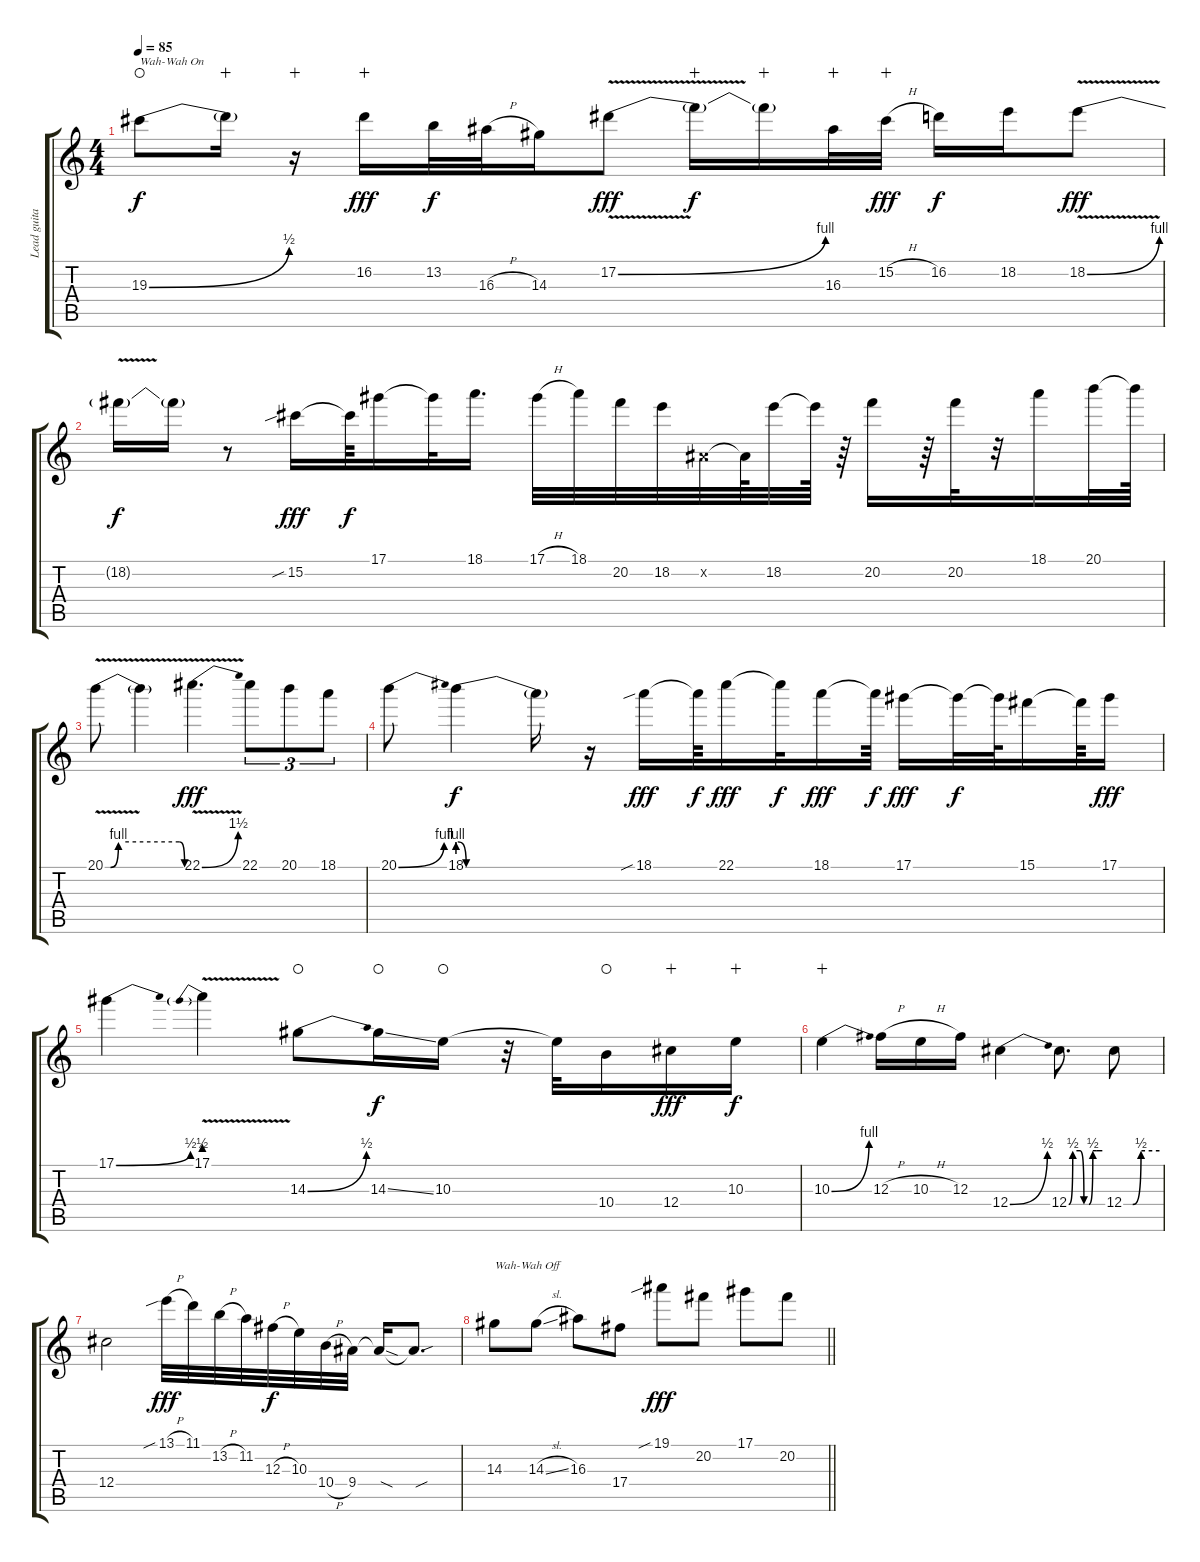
\track ("Lead guitar" "Lead guita") {instrument distortionguitar}
\staff {score tabs}
\tuning (Eb4 Bb3 Gb3 Db3 Ab2 Eb2) {hide}
\ts (4 4)
\tempo 85
\clef g2
\ks c
19.3{be (bend 0 0 60 2)}.8{txt "Wah-Wah On" dy f instrument bassoon waho} 19.3{t}.16{wahc} r.16{wahc} 16.2.16{dy fff wahc} 13.2.32{dy f} 16.3{h}.32 14.3.16 17.2{be (bend 0 0 60 4) v}.8{dy fff} 17.2{t}.16{dy f wahc} 17.2{t}.16{wahc} 16.3.32{wahc} 15.2{h}.32{dy fff wahc} 16.2.16{dy f} 18.2.16 18.2{be (bend 0 0 60 4) v}.8{dy fff} |
18.2{t}.16{dy f} 18.2{t}.16 r.8 15.2{sib}.16{dy fff} 15.2{t}.64{dy f} 17.1.16 17.1{t}.32 18.1.16{d} 17.1{h}.32 18.1.32 20.2.32 18.2.32 0.2{x}.32 0.2{t}.64 18.2.32 18.2{t}.64 r.64 20.2.16 r.64 20.2.32 r.32 18.1.16 20.1.32 20.1{t}.64 |
20.1{be (custom 0 0 4 0 10 4 56 4 60 0) v}.8 20.1{t}.4 22.1{be (bend 0 0 60 6) v}.4{d dy fff} 22.1.8{tu (3 2)} 20.1.8{tu (3 2)} 18.1.8{tu (3 2)} |
20.1{be (bend 0 0 60 4)}.8 18.1{be (custom 0 4 4 0 6 0 9 0 15 0 30 0 60 0)}.4{dy f} 18.1{t}.16 r.16 18.1{sib}.16{dy fff} 18.1{t}.64{dy f} 22.1.16{dy fff} 22.1{t}.32{dy f} 18.1.16{dy fff} 18.1{t}.64{dy f} 17.1.16{dy fff} 17.1{t}.32{dy f} 17.1{t}.64 15.1.16 15.1{t}.64 17.1.16{dy fff} |
17.1{be (bend 0 0 60 2)}.4 17.1{be (prebend 0 2 60 2) v}.4 14.3{be (bend 0 0 60 2)}.8{waho} 14.3{ss}.16{dy f waho} 10.3.16{waho} r.32 10.3{t}.32 10.4.16{waho} 12.4.16{dy fff wahc} 10.3.16{dy f wahc} |
10.3{be (bend 0 0 60 4)}.4{wahc} 12.3{h}.16 10.3{h}.16 12.3.16 12.4{be (bend 0 0 60 2)}.4 12.4{be (custom 0 0 7 2 20 2 27 0 36 0 43 2 50 2 60 2)}.8{d} 12.4{be (custom 0 0 15 0 29 2 60 2)}.8 |
12.4.2 13.1{sib h}.32{dy fff} 11.1.32 13.2{h}.32 11.2.32 12.3{h}.32{dy f} 10.3.32 10.4{h}.32 9.4.32 9.4{sod t}.16 9.4{sou t}.8{d} |
\barLineRight lightlight
14.3.8{txt "Wah-Wah Off" instrument distortionguitar} 14.3{sl}.8 16.3.8 17.4.8 19.1{sib}.8{dy fff} 20.2.8 17.1.8 20.2.8
